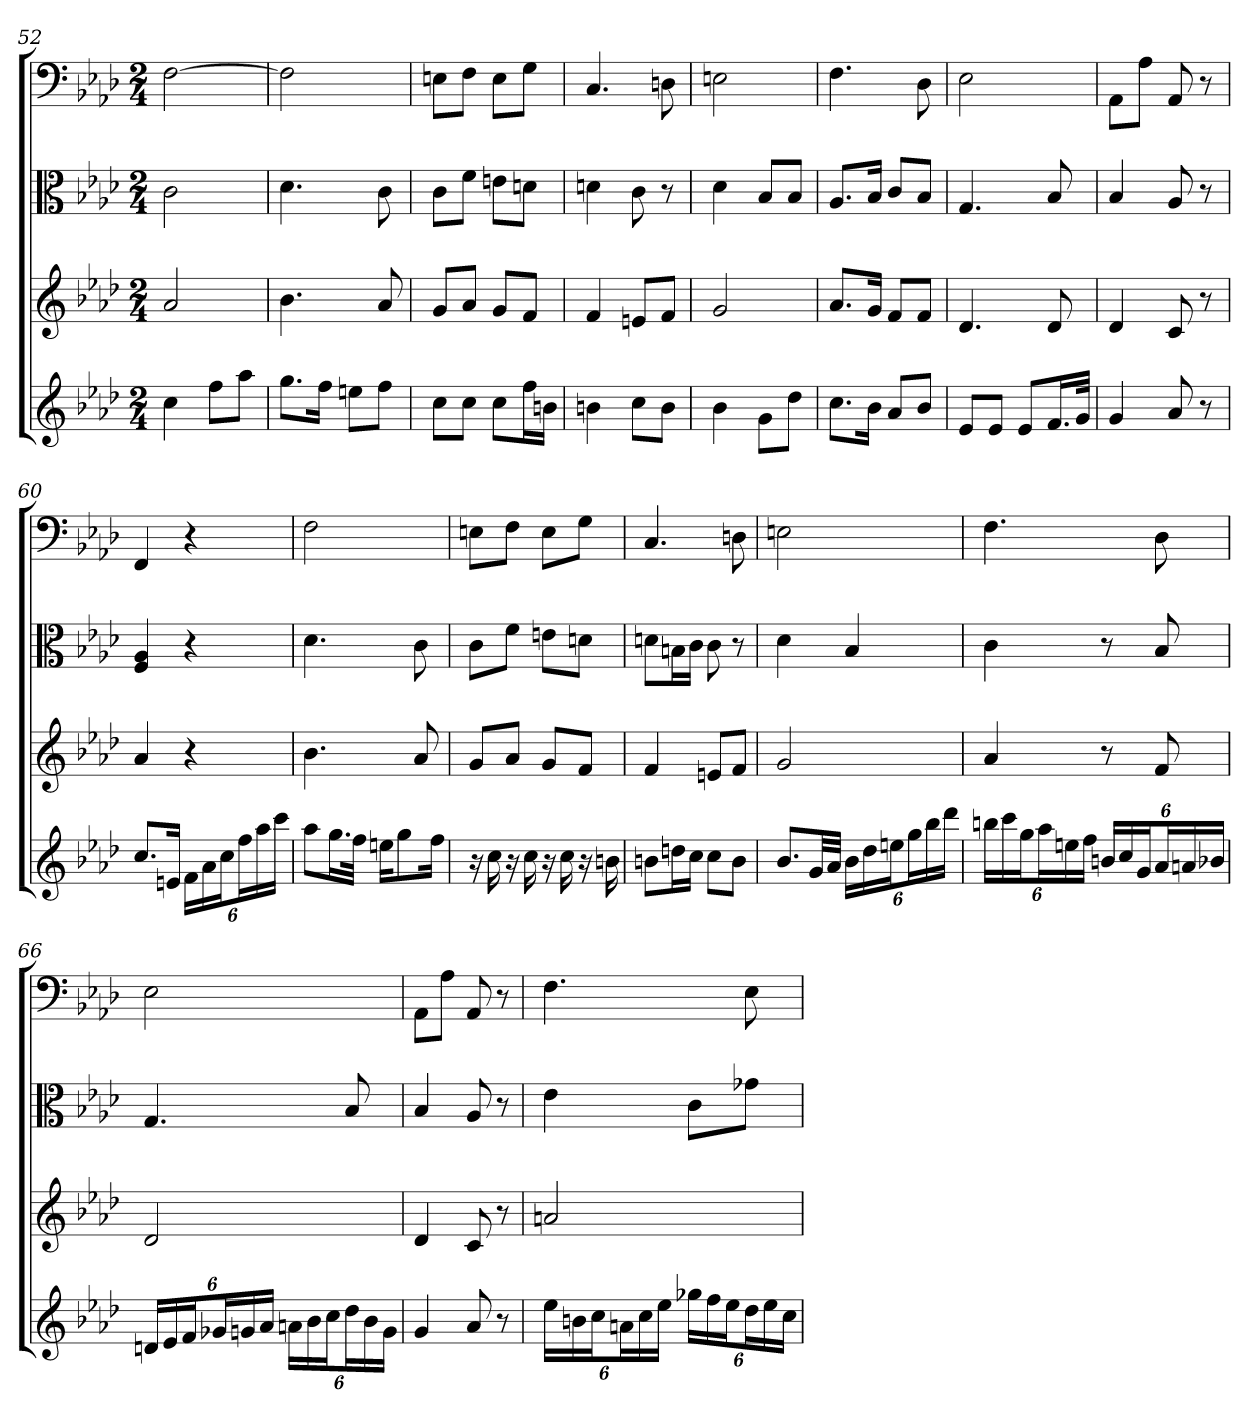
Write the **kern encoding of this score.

**kern	**kern	**kern	**kern
*part4	*part3	*part2	*part1
*staff4	*staff3	*staff2	*staff1
*	*	*clefC3	*clefF4
*k[b-e-a-d-]	*k[b-e-a-d-]	*k[b-e-a-d-]	*k[b-e-a-d-]
*f:	*f:	*f:	*f:
*M2/4	*M2/4	*M2/4	*M2/4
=52	=52	=52	=52
4cc	2a-	2c	[2F
8ffL	.	.	.
8aa-J	.	.	.
=53	=53	=53	=53
8.ggL	4.b-	4.d-	2F]
16ffJk	.	.	.
8eenL	.	.	.
8ffJ	8a-	8c	.
=54	=54	=54	=54
8ccL	8gL	8c\L	8En\L
8ccJ	8a-J	8f\J	8F\J
8ccL	8gL	8en\L	8E\L
16ffL	8fJ	8dn\J	8G\J
16bnJJ	.	.	.
=55	=55	=55	=55
4bn	4f	4dn	4.C
8ccL	8enL	8c	.
8bJ	8fJ	8r	8Dn
=56	=56	=56	=56
4b-	2g	4d-	2En
8gL	.	8B-/L	.
8dd-J	.	8B-/J	.
=57	=57	=57	=57
8.ccL	8.a-L	8.A-/L	4.F
16b-Jk	16gJk	16B-/Jk	.
8a-L	8fL	8c/L	.
8b-J	8fJ	8B-/J	8D-
=58	=58	=58	=58
8e-L	4.d-	4.G	2E-
8e-J	.	.	.
8e-L	.	.	.
16.fL	8d-	8B-	.
32gJJk	.	.	.
=59	=59	=59	=59
4g	4d-	4B-	8AA-\L
.	.	.	8A-\J
8a-	8c	8A-	8AA-
8r	8r	8r	8r
=60	=60	=60	=60
8.ccL	4a-	4F 4A-	4FF
16enJk	.	.	.
24fLL	4r	4r	4r
24a-	.	.	.
24ccJ	.	.	.
24ffL	.	.	.
24aa-	.	.	.
24cccJJ	.	.	.
=61	=61	=61	=61
8aa-L	4.b-	4.d-	2F
16.ggL	.	.	.
32ffJJk	.	.	.
16eenKL	.	.	.
8gg	.	.	.
.	8a-	8c	.
16ffJk	.	.	.
=62	=62	=62	=62
16r	8gL	8c\L	8En\L
16cc	.	.	.
16r	8a-J	8f\J	8F\J
16cc	.	.	.
16r	8gL	8en\L	8E\L
16cc	.	.	.
16r	8fJ	8dn\J	8G\J
16bn	.	.	.
=63	=63	=63	=63
8bnL	4f	8dn\L	4.C
16ddnL	.	16Bn\L	.
16ccJJ	.	16c\JJ	.
8ccL	8enL	8c	.
8bJ	8fJ	8r	8Dn
=64	=64	=64	=64
8.b-L	2g	4d-	2En
32gLL	.	.	.
32a-JJJ	.	.	.
24b-LL	.	4B-	.
24dd-	.	.	.
24eenJ	.	.	.
24ggL	.	.	.
24bb-	.	.	.
24ddd-JJ	.	.	.
=65	=65	=65	=65
24bbnLL	4a-	4c	4.F
24ccc	.	.	.
24ggJ	.	.	.
24aa-L	.	.	.
24een	.	.	.
24ffJJ	.	.	.
24bnLL	8r	8r	.
24cc	.	.	.
24gJ	.	.	.
24a-L	8f	8B-	8D-
24an	.	.	.
24b-XJJ	.	.	.
=66	=66	=66	=66
24dnLL	2d-	4.G	2E-
24e-	.	.	.
24fJ	.	.	.
24g-XL	.	.	.
24gn	.	.	.
24a-JJ	.	.	.
24anLL	.	.	.
24b-	.	.	.
24ccJ	.	.	.
24dd-L	.	8B-	.
24b-	.	.	.
24gJJ	.	.	.
=67	=67	=67	=67
4g	4d-	4B-	8AA-\L
.	.	.	8A-\J
8a-	8c	8A-	8AA-
8r	8r	8r	8r
=68	=68	=68	=68
24ee-LL	2an	4e-	4.F
24bn	.	.	.
24ccJ	.	.	.
24anL	.	.	.
24cc	.	.	.
24ee-JJ	.	.	.
24gg-XLL	.	8c\L	.
24ff	.	.	.
24ee-J	.	.	.
24dd-L	.	8g-X\J	8E-
24ee-	.	.	.
24ccJJ	.	.	.
=	=	=	=
*-	*-	*-	*-
